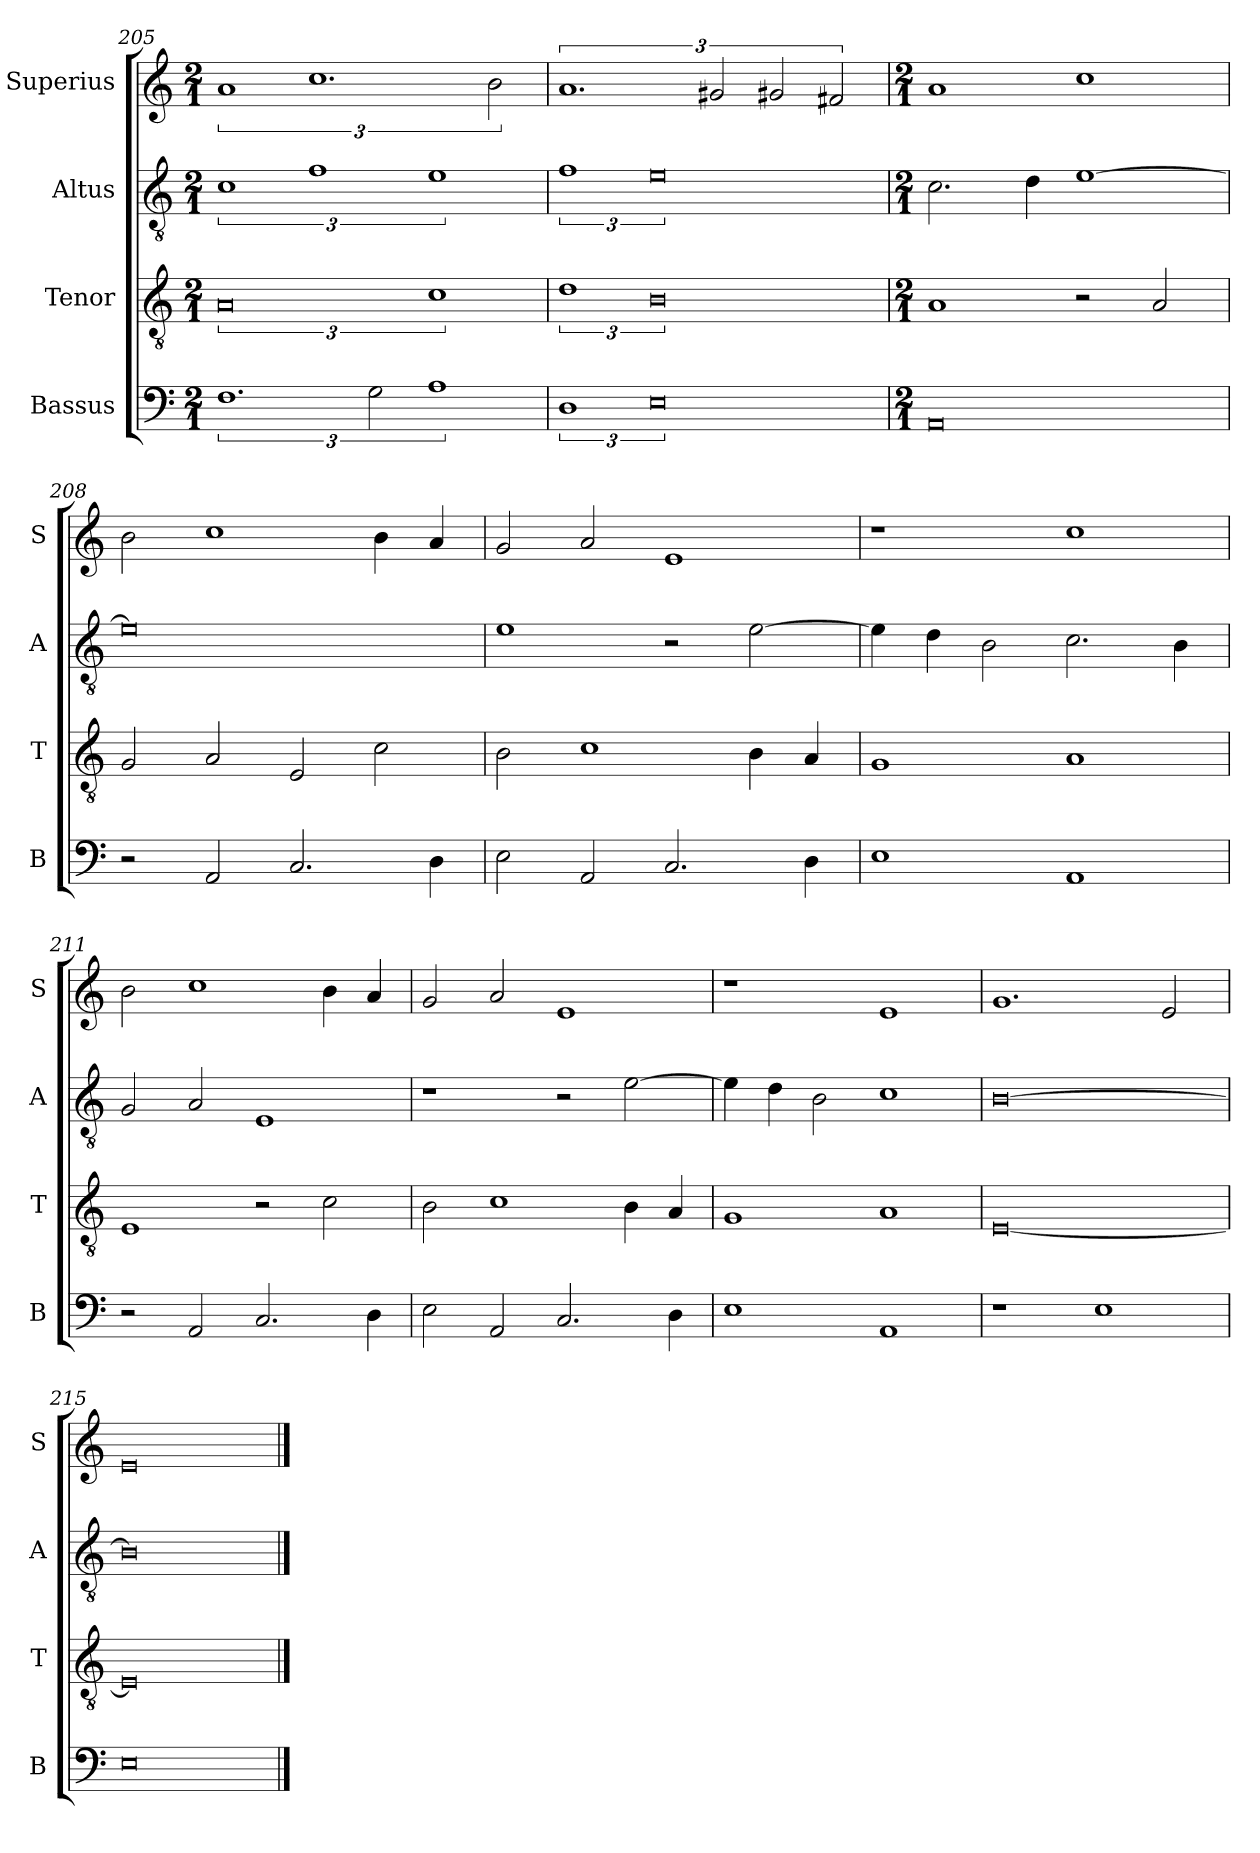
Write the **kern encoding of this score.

**kern	**kern	**kern	**kern
*part4	*part3	*part2	*part1
*staff4	*staff3	*staff2	*staff1
*I"Bassus	*I"Tenor	*I"Altus	*I"Superius
*I'B	*I'T	*I'A	*I'S
*clefF4	*clefGv2	*clefGv2	*clefG2
*k[]	*k[]	*k[]	*k[]
*M2/1	*M2/1	*M2/1	*M2/1
=205	=205	=205	=205
3%2.F	3%4A	3%2c	3%2a
.	.	3%2f	3%2.cc
3G\	.	.	.
3%2A	3%2c	3%2e	.
.	.	.	3b\
=206	=206	=206	=206
3%2D	3%2d	3%2f	3%2.a
3%4E	3%4B	3%4e	.
.	.	.	3g#X/
.	.	.	3g#X/
.	.	.	3f#X/
=207	=207	=207	=207
*M2/1	*M2/1	*M2/1	*M2/1
0AA	1A	2.c\	1a
.	.	4d\	.
.	2r	[1e	1cc
.	2A/	.	.
=208	=208	=208	=208
2r	2G/	0e]	2b\
2AA/	2A/	.	1cc
2.C/	2E/	.	.
.	2c\	.	4b\
4D\	.	.	4a/
=209	=209	=209	=209
2E\	2B\	1e	2g/
2AA/	1c	.	2a/
2.C/	.	2r	1e
.	4B\	[2e\	.
4D\	4A/	.	.
=210	=210	=210	=210
1E	1G	4e\]	1r
.	.	4d\	.
.	.	2B\	.
1AA	1A	2.c\	1cc
.	.	4B\	.
=211	=211	=211	=211
2r	1E	2G/	2b\
2AA/	.	2A/	1cc
2.C/	2r	1E	.
.	2c\	.	4b\
4D\	.	.	4a/
=212	=212	=212	=212
2E\	2B\	1r	2g/
2AA/	1c	.	2a/
2.C/	.	2r	1e
.	4B\	[2e\	.
4D\	4A/	.	.
=213	=213	=213	=213
1E	1G	4e\]	1r
.	.	4d\	.
.	.	2B\	.
1AA	1A	1c	1e
=214	=214	=214	=214
1r	[0E	[0B	1.g
1E	.	.	.
.	.	.	2e/
=215	=215	=215	=215
0E	0E]	0B]	0e
==	==	==	==
*-	*-	*-	*-
